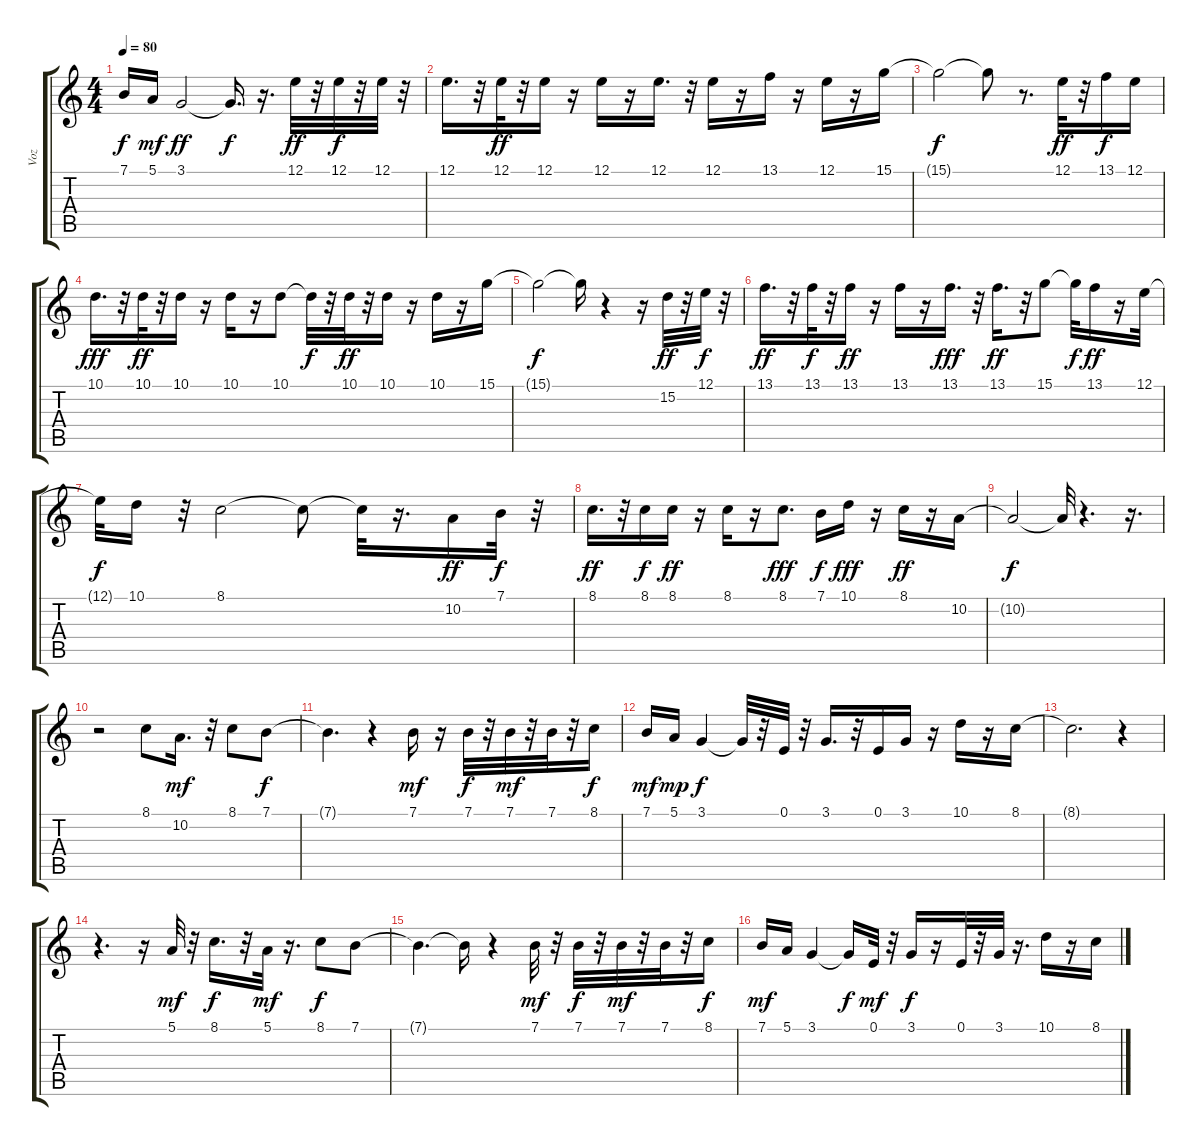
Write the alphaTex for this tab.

\track ("Voz" "Voz") {instrument flute}
\staff {score tabs}
\tuning (E4 B3 G3 D3 A2 E2) {hide}
\ts (4 4)
\tempo 80
\clef g2
\ks c
7.1.16{dy f} 5.1.16{dy mf} 3.1.2{dy ff} 3.1{t}.16{d dy f} r.16{d} 12.1.32{dy ff} r.32 12.1.32{dy f} r.32 12.1.32 r.32 |
12.1.16{d} r.32 12.1.32{dy ff} r.32 12.1.16 r.16 12.1.16 r.16 12.1.16{d} r.32 12.1.16 r.16 13.1.16 r.16 12.1.16 r.16 15.1.16 |
15.1{t}.2{dy f} 15.1{t}.8 r.8{d} 12.1.32{dy ff} r.32 13.1.16{dy f} 12.1.16 |
10.1.16{d dy fff} r.32 10.1.32{dy ff} r.32 10.1.16 r.16 10.1.16 r.16 10.1.8 10.1{t}.32{dy f} r.32 10.1.32{dy ff} r.32 10.1.16 r.16 10.1.16 r.16 15.1.16 |
15.1{t}.2{dy f} 15.1{t}.16 r.4 r.16 15.2.32{dy ff} r.32 12.1.32{dy f} r.32 |
13.1.16{d dy ff} r.32 13.1.32{dy f} r.32 13.1.16{dy ff} r.16 13.1.16 r.16 13.1.16{d dy fff} r.32 13.1.16{d dy ff} r.32 15.1.8 15.1{t}.32{dy f} 13.1.16{dy ff} r.16 12.1.32 |
12.1{t}.32{dy f} 10.1.16 r.32 8.1.2 8.1{t}.8 8.1{t}.32 r.16{d} 10.2.16{dy ff} 7.1.32{dy f} r.32 |
8.1.16{d dy ff} r.32 8.1.16{dy f} 8.1.16{dy ff} r.16 8.1.16 r.16 8.1.8{d dy fff} 7.1.16{dy f} 10.1.16{dy fff} r.16 8.1.16{dy ff} r.16 10.2.16 |
10.2{t}.2{dy f} 10.2{t}.32 r.4{d} r.16{d} |
r.2 8.1.8 10.2.16{d dy mf} r.32 8.1.8 7.1.8{dy f} |
7.1{t}.4{d} r.4 7.1.16{dy mf} r.16 7.1.32{dy f} r.32 7.1.32{dy mf} r.32 7.1.32 r.32 8.1.16{dy f} |
7.1.16{dy mf} 5.1.16{dy mp} 3.1.4{dy f} 3.1{t}.32 r.32 0.1.32 r.32 3.1.16{d} r.32 0.1.16 3.1.16 r.16 10.1.16 r.16 8.1.16 |
8.1{t}.2{d} r.4 |
r.4{d} r.16 5.1.32{dy mf} r.32 8.1.16{d dy f} r.32 5.1.32{dy mf} r.16{d} 8.1.8{dy f} 7.1.8 |
7.1{t}.4{d} 7.1{t}.16 r.4 7.1.32{dy mf} r.32 7.1.32{dy f} r.32 7.1.32{dy mf} r.32 7.1.32 r.32 8.1.16{dy f} |
7.1.16{dy mf} 5.1.16 3.1.4 3.1{t}.16{dy f} 0.1.32{dy mf} r.32 3.1.16{dy f} r.16 0.1.32 r.32 3.1.32 r.16{d} 10.1.16 r.16 8.1.16
